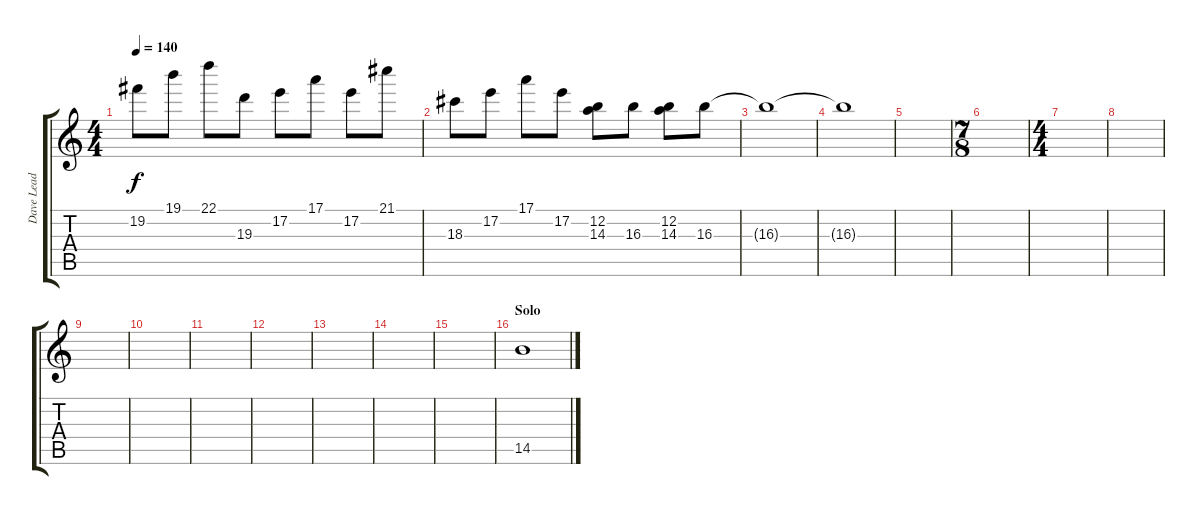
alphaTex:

\track ("Dave Lead" "Dave Lead") {instrument distortionguitar}
\staff {score tabs}
\tuning (E4 B3 G3 D3 A2 E2) {hide}
\ts (4 4)
\tempo 140
\clef g2
\ks c
19.2.8{dy f} 19.1.8 22.1.8 19.3.8 17.2.8 17.1.8 17.2.8 21.1.8 |
18.3.8 17.2.8 17.1.8 17.2.8 (12.2 14.3).8 16.3.8 (12.2 14.3).8 16.3.8 |
16.3{t}.1 |
16.3{t}.1 |
|
\ts (7 8)
|
\ts (4 4)
|
|
|
|
|
|
|
|
|
\section ("" "Solo")
14.5.1
